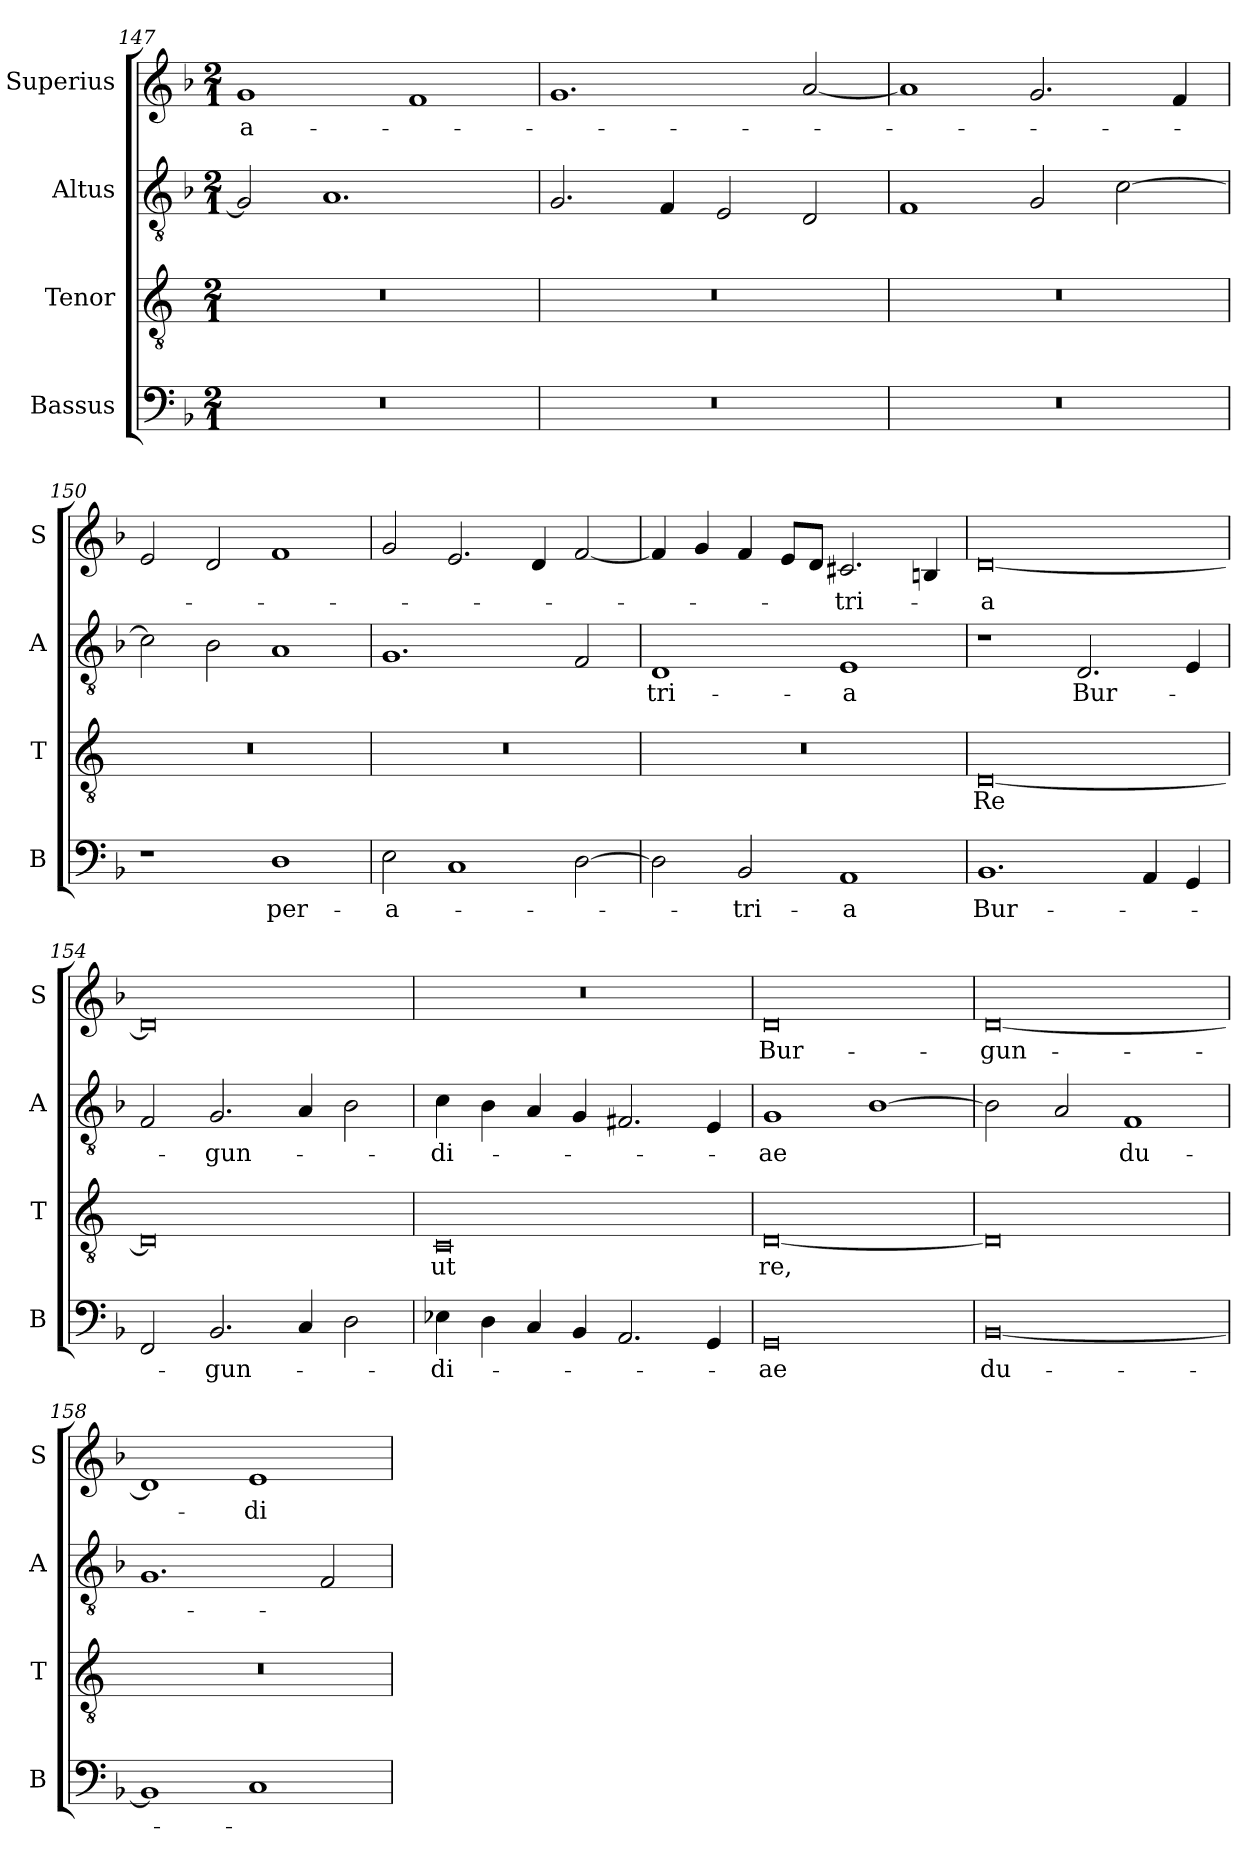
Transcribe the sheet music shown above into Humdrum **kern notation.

**kern	**text	**kern	**text	**kern	**text	**kern	**text
*part4	*part4	*part3	*part3	*part2	*part2	*part1	*part1
*staff4	*staff4	*staff3	*staff3	*staff2	*staff2	*staff1	*staff1
*I"Bassus	*	*I"Tenor	*	*I"Altus	*	*I"Superius	*
*I'B	*	*I'T	*	*I'A	*	*I'S	*
*clefF4	*	*clefGv2	*	*clefGv2	*	*clefG2	*
*k[b-]	*	*k[]	*	*k[b-]	*	*k[b-]	*
*M2/1	*	*M2/1	*	*M2/1	*	*M2/1	*
=147	=147	=147	=147	=147	=147	=147	=147
0r	.	0r	.	2G/]	.	1g	a-
.	.	.	.	1.A	.	.	.
.	.	.	.	.	.	1f	.
=148	=148	=148	=148	=148	=148	=148	=148
0r	.	0r	.	2.G/	.	1.g	.
.	.	.	.	4F/	.	.	.
.	.	.	.	2E/	.	.	.
.	.	.	.	2D/	.	[2a/	.
=149	=149	=149	=149	=149	=149	=149	=149
0r	.	0r	.	1F	.	1a]	.
.	.	.	.	2G/	.	2.g/	.
.	.	.	.	[2c\	.	.	.
.	.	.	.	.	.	4f/	.
=150	=150	=150	=150	=150	=150	=150	=150
1r	.	0r	.	2c\]	.	2e/	.
.	.	.	.	2B-\	.	2d/	.
1D	per-	.	.	1A	.	1f	.
=151	=151	=151	=151	=151	=151	=151	=151
2E\	-a-	0r	.	1.G	.	2g/	.
1C	.	.	.	.	.	2.e/	.
.	.	.	.	.	.	4d/	.
[2D\	.	.	.	2F/	.	[2f/	.
=152	=152	=152	=152	=152	=152	=152	=152
2D\]	.	0r	.	1D	-tri-	4f/]	.
.	.	.	.	.	.	4g/	.
2BB-/	-tri-	.	.	.	.	4f/	.
.	.	.	.	.	.	8e/L	.
.	.	.	.	.	.	8d/J	.
1AA	-a	.	.	1E	-a	2.c#X/	-tri-
.	.	.	.	.	.	4Bn/	.
=153	=153	=153	=153	=153	=153	=153	=153
1.BB-	Bur-	[0D	Re	1r	.	[0d	-a
.	.	.	.	2.D/	Bur-	.	.
4AA/	.	.	.	.	.	.	.
4GG/	.	.	.	4E/	.	.	.
=154	=154	=154	=154	=154	=154	=154	=154
2FF/	.	0D]	.	2F/	.	0d]	.
2.BB-/	-gun-	.	.	2.G/	-gun-	.	.
4C/	.	.	.	4A/	.	.	.
2D\	.	.	.	2B-\	.	.	.
=155	=155	=155	=155	=155	=155	=155	=155
4E-X\	-di-	0C	ut	4c\	-di-	0r	.
4D\	.	.	.	4B-\	.	.	.
4C/	.	.	.	4A/	.	.	.
4BB-/	.	.	.	4G/	.	.	.
2.AA/	.	.	.	2.F#X/	.	.	.
4GG/	.	.	.	4E/	.	.	.
=156	=156	=156	=156	=156	=156	=156	=156
0GG	-ae	[0D	re,	1G	-ae	0d	Bur-
.	.	.	.	[1B-	.	.	.
=157	=157	=157	=157	=157	=157	=157	=157
[0BB-	du-	0D]	.	2B-\]	.	[0d	-gun-
.	.	.	.	2A/	.	.	.
.	.	.	.	1F	du-	.	.
=158	=158	=158	=158	=158	=158	=158	=158
1BB-]	.	0r	.	1.G	.	1d]	.
1C	.	.	.	.	.	1e	-di-
.	.	.	.	2F/	.	.	.
=	=	=	=	=	=	=	=
*-	*-	*-	*-	*-	*-	*-	*-
